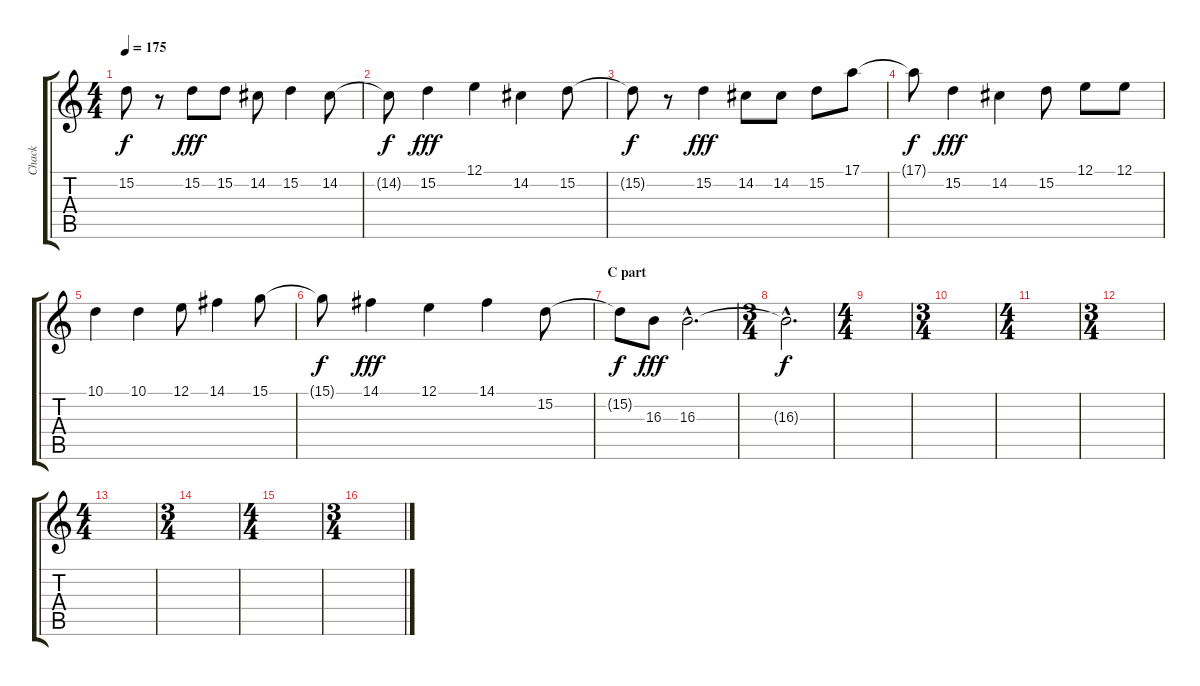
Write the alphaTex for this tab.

\track ("Chack" "Chack") {instrument synthvoice}
\staff {score tabs}
\tuning (E4 B3 G3 D3 A2 E2) {hide}
\ts (4 4)
\tempo 175
\clef g2
\ks c
15.2{t}.8{dy f} r.8 15.2.8{dy fff} 15.2.8 14.2.8 15.2.4 14.2.8 |
14.2{t}.8{dy f} 15.2.4{dy fff} 12.1.4 14.2.4 15.2.8 |
15.2{t}.8{dy f} r.8 15.2.4{dy fff} 14.2.8 14.2.8 15.2.8 17.1.8 |
17.1{t}.8{dy f} 15.2.4{dy fff} 14.2.4 15.2.8 12.1.8 12.1.8 |
10.1.4 10.1.4 12.1.8 14.1.4 15.1.8 |
15.1{t}.8{dy f} 14.1.4{dy fff} 12.1.4 14.1.4 15.2.8 |
\section ("" "C part")
15.2{t}.8{dy f} 16.3.8{dy fff} 16.3{hac}.2{d} |
\ts (3 4)
16.3{hac t}.2{d dy f} |
\ts (4 4)
|
\ts (3 4)
|
\ts (4 4)
|
\ts (3 4)
|
\ts (4 4)
|
\ts (3 4)
|
\ts (4 4)
|
\ts (3 4)
